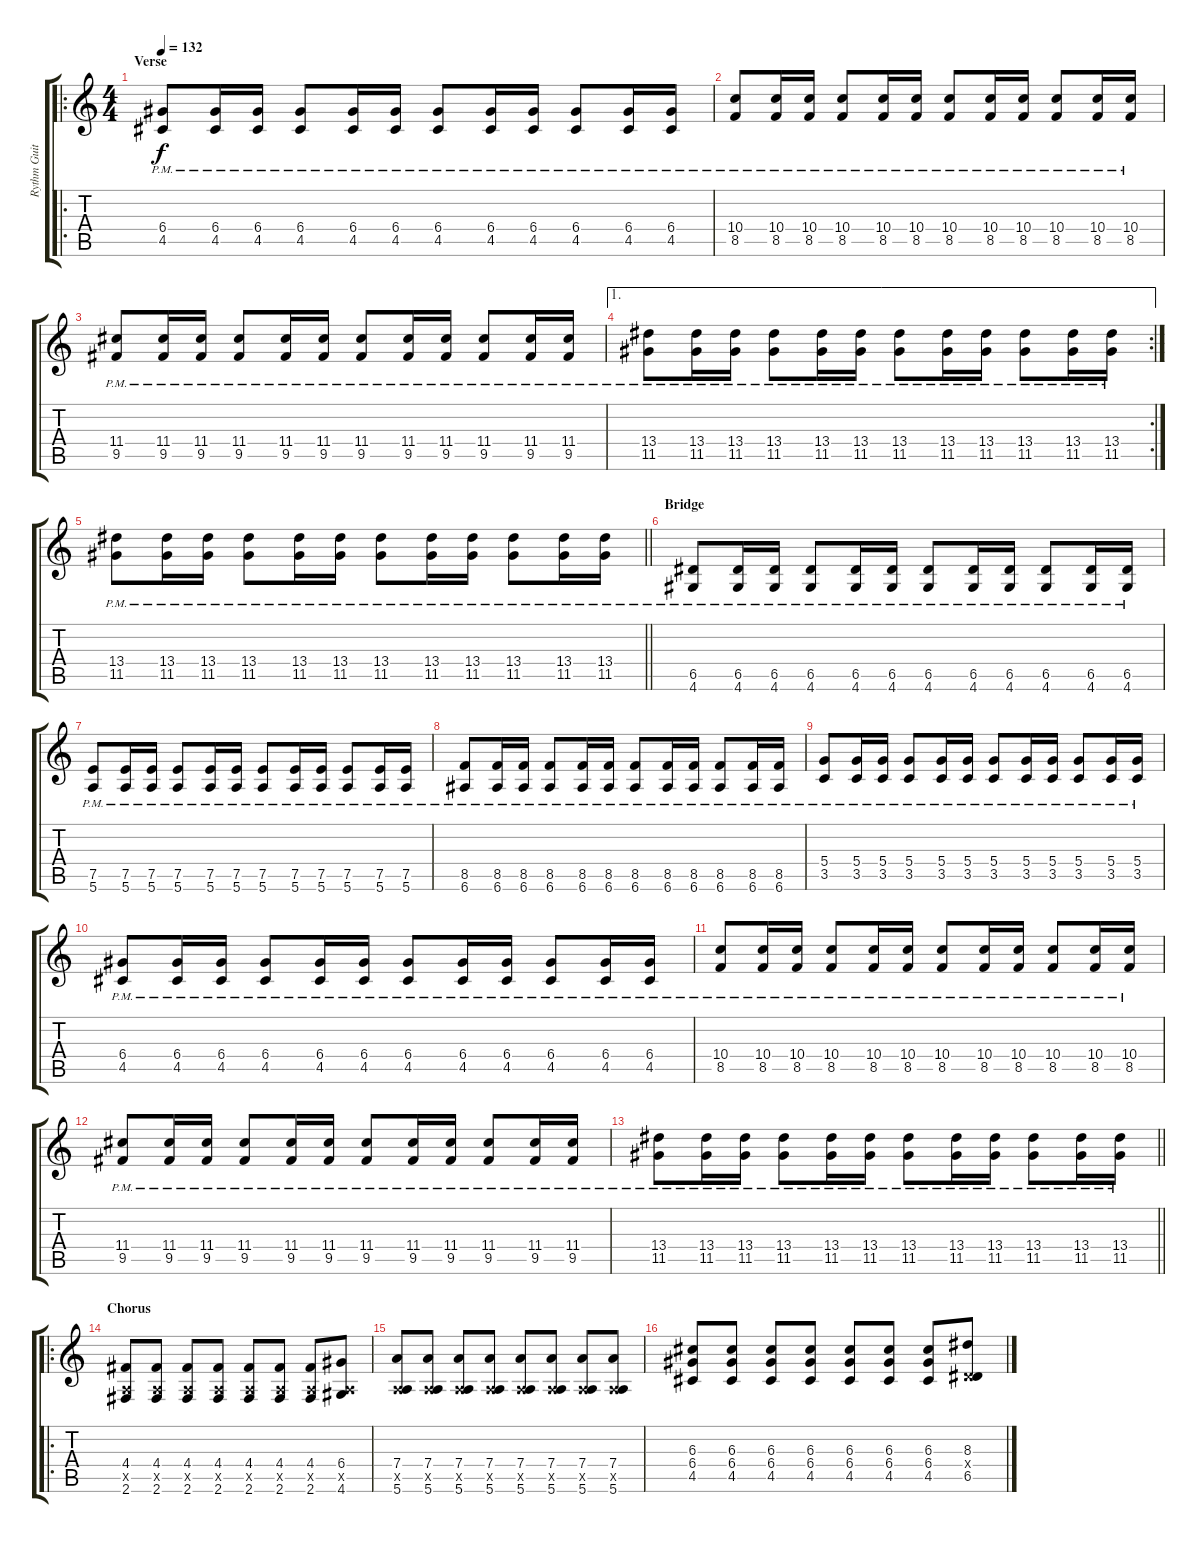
\track ("Rythm Guitar" "Rythm Guit") {instrument overdrivenguitar}
\staff {score tabs}
\tuning (E4 B3 G3 D3 A2 E2) {hide}
\ro
\ts (4 4)
\section ("" "Verse")
\tempo 132
\clef g2
\ks c
(6.4{pm} 4.5{pm}).8{dy f} (6.4{pm} 4.5{pm}).16 (6.4{pm} 4.5{pm}).16 (6.4{pm} 4.5{pm}).8 (6.4{pm} 4.5{pm}).16 (6.4{pm} 4.5{pm}).16 (6.4{pm} 4.5{pm}).8 (6.4{pm} 4.5{pm}).16 (6.4{pm} 4.5{pm}).16 (6.4{pm} 4.5{pm}).8 (6.4{pm} 4.5{pm}).16 (6.4{pm} 4.5{pm}).16 |
(10.4{pm} 8.5{pm}).8 (10.4{pm} 8.5{pm}).16 (10.4{pm} 8.5{pm}).16 (10.4{pm} 8.5{pm}).8 (10.4{pm} 8.5{pm}).16 (10.4{pm} 8.5{pm}).16 (10.4{pm} 8.5{pm}).8 (10.4{pm} 8.5{pm}).16 (10.4{pm} 8.5{pm}).16 (10.4{pm} 8.5{pm}).8 (10.4{pm} 8.5{pm}).16 (10.4{pm} 8.5{pm}).16 |
(11.4{pm} 9.5{pm}).8 (11.4{pm} 9.5{pm}).16 (11.4{pm} 9.5{pm}).16 (11.4{pm} 9.5{pm}).8 (11.4{pm} 9.5{pm}).16 (11.4{pm} 9.5{pm}).16 (11.4{pm} 9.5{pm}).8 (11.4{pm} 9.5{pm}).16 (11.4{pm} 9.5{pm}).16 (11.4{pm} 9.5{pm}).8 (11.4{pm} 9.5{pm}).16 (11.4{pm} 9.5{pm}).16 |
\ae 1
\rc 2
(13.4{pm} 11.5{pm}).8 (13.4{pm} 11.5{pm}).16 (13.4{pm} 11.5{pm}).16 (13.4{pm} 11.5{pm}).8 (13.4{pm} 11.5{pm}).16 (13.4{pm} 11.5{pm}).16 (13.4{pm} 11.5{pm}).8 (13.4{pm} 11.5{pm}).16 (13.4{pm} 11.5{pm}).16 (13.4{pm} 11.5{pm}).8 (13.4{pm} 11.5{pm}).16 (13.4{pm} 11.5{pm}).16 |
\barLineRight lightlight
(13.4{pm} 11.5{pm}).8 (13.4{pm} 11.5{pm}).16 (13.4{pm} 11.5{pm}).16 (13.4{pm} 11.5{pm}).8 (13.4{pm} 11.5{pm}).16 (13.4{pm} 11.5{pm}).16 (13.4{pm} 11.5{pm}).8 (13.4{pm} 11.5{pm}).16 (13.4{pm} 11.5{pm}).16 (13.4{pm} 11.5{pm}).8 (13.4{pm} 11.5{pm}).16 (13.4{pm} 11.5{pm}).16 |
\section ("" "Bridge")
(6.5{pm} 4.6{pm}).8 (6.5{pm} 4.6{pm}).16 (6.5{pm} 4.6{pm}).16 (6.5{pm} 4.6{pm}).8 (6.5{pm} 4.6{pm}).16 (6.5{pm} 4.6{pm}).16 (6.5{pm} 4.6{pm}).8 (6.5{pm} 4.6{pm}).16 (6.5{pm} 4.6{pm}).16 (6.5{pm} 4.6{pm}).8 (6.5{pm} 4.6{pm}).16 (6.5{pm} 4.6{pm}).16 |
(7.5{pm} 5.6{pm}).8 (7.5{pm} 5.6{pm}).16 (7.5{pm} 5.6{pm}).16 (7.5{pm} 5.6{pm}).8 (7.5{pm} 5.6{pm}).16 (7.5{pm} 5.6{pm}).16 (7.5{pm} 5.6{pm}).8 (7.5{pm} 5.6{pm}).16 (7.5{pm} 5.6{pm}).16 (7.5{pm} 5.6{pm}).8 (7.5{pm} 5.6{pm}).16 (7.5{pm} 5.6{pm}).16 |
(8.5{pm} 6.6{pm}).8 (8.5{pm} 6.6{pm}).16 (8.5{pm} 6.6{pm}).16 (8.5{pm} 6.6{pm}).8 (8.5{pm} 6.6{pm}).16 (8.5{pm} 6.6{pm}).16 (8.5{pm} 6.6{pm}).8 (8.5{pm} 6.6{pm}).16 (8.5{pm} 6.6{pm}).16 (8.5{pm} 6.6{pm}).8 (8.5{pm} 6.6{pm}).16 (8.5{pm} 6.6{pm}).16 |
(5.4{pm} 3.5{pm}).8 (5.4{pm} 3.5{pm}).16 (5.4{pm} 3.5{pm}).16 (5.4{pm} 3.5{pm}).8 (5.4{pm} 3.5{pm}).16 (5.4{pm} 3.5{pm}).16 (5.4{pm} 3.5{pm}).8 (5.4{pm} 3.5{pm}).16 (5.4{pm} 3.5{pm}).16 (5.4{pm} 3.5{pm}).8 (5.4{pm} 3.5{pm}).16 (5.4{pm} 3.5{pm}).16 |
(6.4{pm} 4.5{pm}).8 (6.4{pm} 4.5{pm}).16 (6.4{pm} 4.5{pm}).16 (6.4{pm} 4.5{pm}).8 (6.4{pm} 4.5{pm}).16 (6.4{pm} 4.5{pm}).16 (6.4{pm} 4.5{pm}).8 (6.4{pm} 4.5{pm}).16 (6.4{pm} 4.5{pm}).16 (6.4{pm} 4.5{pm}).8 (6.4{pm} 4.5{pm}).16 (6.4{pm} 4.5{pm}).16 |
(10.4{pm} 8.5{pm}).8 (10.4{pm} 8.5{pm}).16 (10.4{pm} 8.5{pm}).16 (10.4{pm} 8.5{pm}).8 (10.4{pm} 8.5{pm}).16 (10.4{pm} 8.5{pm}).16 (10.4{pm} 8.5{pm}).8 (10.4{pm} 8.5{pm}).16 (10.4{pm} 8.5{pm}).16 (10.4{pm} 8.5{pm}).8 (10.4{pm} 8.5{pm}).16 (10.4{pm} 8.5{pm}).16 |
(11.4{pm} 9.5{pm}).8 (11.4{pm} 9.5{pm}).16 (11.4{pm} 9.5{pm}).16 (11.4{pm} 9.5{pm}).8 (11.4{pm} 9.5{pm}).16 (11.4{pm} 9.5{pm}).16 (11.4{pm} 9.5{pm}).8 (11.4{pm} 9.5{pm}).16 (11.4{pm} 9.5{pm}).16 (11.4{pm} 9.5{pm}).8 (11.4{pm} 9.5{pm}).16 (11.4{pm} 9.5{pm}).16 |
\barLineRight lightlight
(13.4{pm} 11.5{pm}).8 (13.4{pm} 11.5{pm}).16 (13.4{pm} 11.5{pm}).16 (13.4{pm} 11.5{pm}).8 (13.4{pm} 11.5{pm}).16 (13.4{pm} 11.5{pm}).16 (13.4{pm} 11.5{pm}).8 (13.4{pm} 11.5{pm}).16 (13.4{pm} 11.5{pm}).16 (13.4{pm} 11.5{pm}).8 (13.4{pm} 11.5{pm}).16 (13.4{pm} 11.5{pm}).16 |
\ro
\section ("" "Chorus")
(4.4 0.5{x} 2.6).8 (4.4 0.5{x} 2.6).8 (4.4 0.5{x} 2.6).8 (4.4 0.5{x} 2.6).8 (4.4 0.5{x} 2.6).8 (4.4 0.5{x} 2.6).8 (4.4 0.5{x} 2.6).8 (6.4 0.5{x} 4.6).8 |
(7.4 0.5{x} 5.6).8 (7.4 0.5{x} 5.6).8 (7.4 0.5{x} 5.6).8 (7.4 0.5{x} 5.6).8 (7.4 0.5{x} 5.6).8 (7.4 0.5{x} 5.6).8 (7.4 0.5{x} 5.6).8 (7.4 0.5{x} 5.6).8 |
(6.3 6.4 4.5).8 (6.3 6.4 4.5).8 (6.3 6.4 4.5).8 (6.3 6.4 4.5).8 (6.3 6.4 4.5).8 (6.3 6.4 4.5).8 (6.3 6.4 4.5).8 (8.3 0.4{x} 6.5).8
